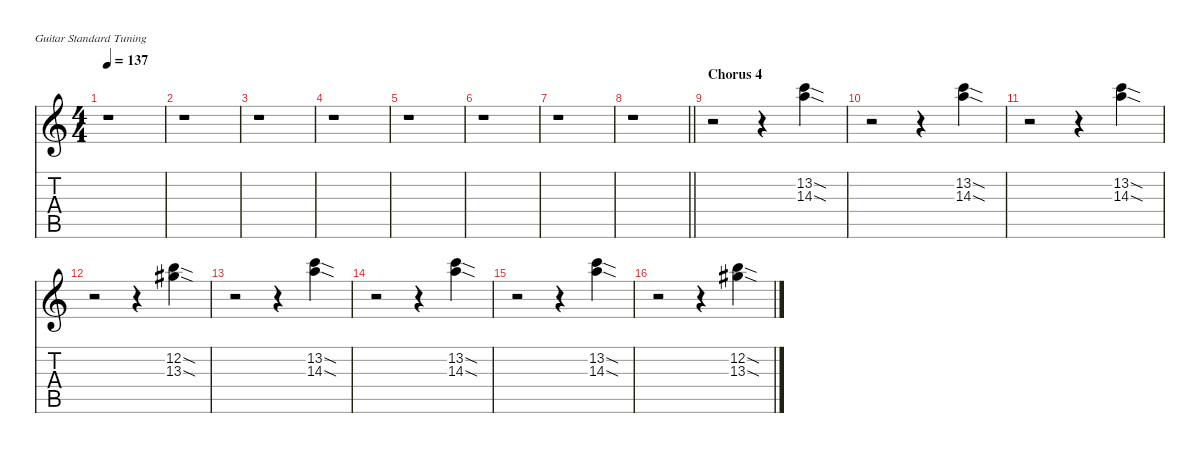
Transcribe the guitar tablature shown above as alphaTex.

\defaultSystemsLayout 4
\hideDynamics
\bracketExtendMode nobrackets
\singleTrackTrackNamePolicy hidden
\multiTrackTrackNamePolicy hidden
\firstSystemTrackNameMode fullname
\firstSystemTrackNameOrientation horizontal
\otherSystemsTrackNameOrientation horizontal
\track ("Page El Guitar Lead" "od.guit.") {instrument overdrivenguitar}
\staff {score tabs}
\tuning (E4 B3 G3 D3 A2 E2)
\ts (4 4)
\tempo 137
\clef g2
\ks aminor
r.1{dy f beam Down} |
r.1{beam Down} |
\ks c
r.1{beam Down} |
r.1{beam Down} |
\ks aminor
r.1{beam Down} |
r.1{beam Down} |
r.1{beam Down} |
\barLineRight lightlight
r.1{beam Down} |
\section ("" "Chorus 4")
r.2{beam Down} r.4{beam Down} (13.2{sod} 14.3{sod}).4{beam Down} |
r.2{beam Down} r.4{beam Down} (13.2{sod} 14.3{sod}).4{beam Down} |
r.2{beam Down} r.4{beam Down} (13.2{sod} 14.3{sod}).4{beam Down} |
r.2{beam Down} r.4{beam Down} (12.2{sod} 13.3{sod acc #}).4{beam Down} |
r.2{beam Down} r.4{beam Down} (13.2{sod} 14.3{sod}).4{beam Down} |
r.2{beam Down} r.4{beam Down} (13.2{sod} 14.3{sod}).4{beam Down} |
r.2{beam Down} r.4{beam Down} (13.2{sod} 14.3{sod}).4{beam Down} |
r.2{beam Down} r.4{beam Down} (12.2{sod} 13.3{sod acc #}).4{beam Down}
